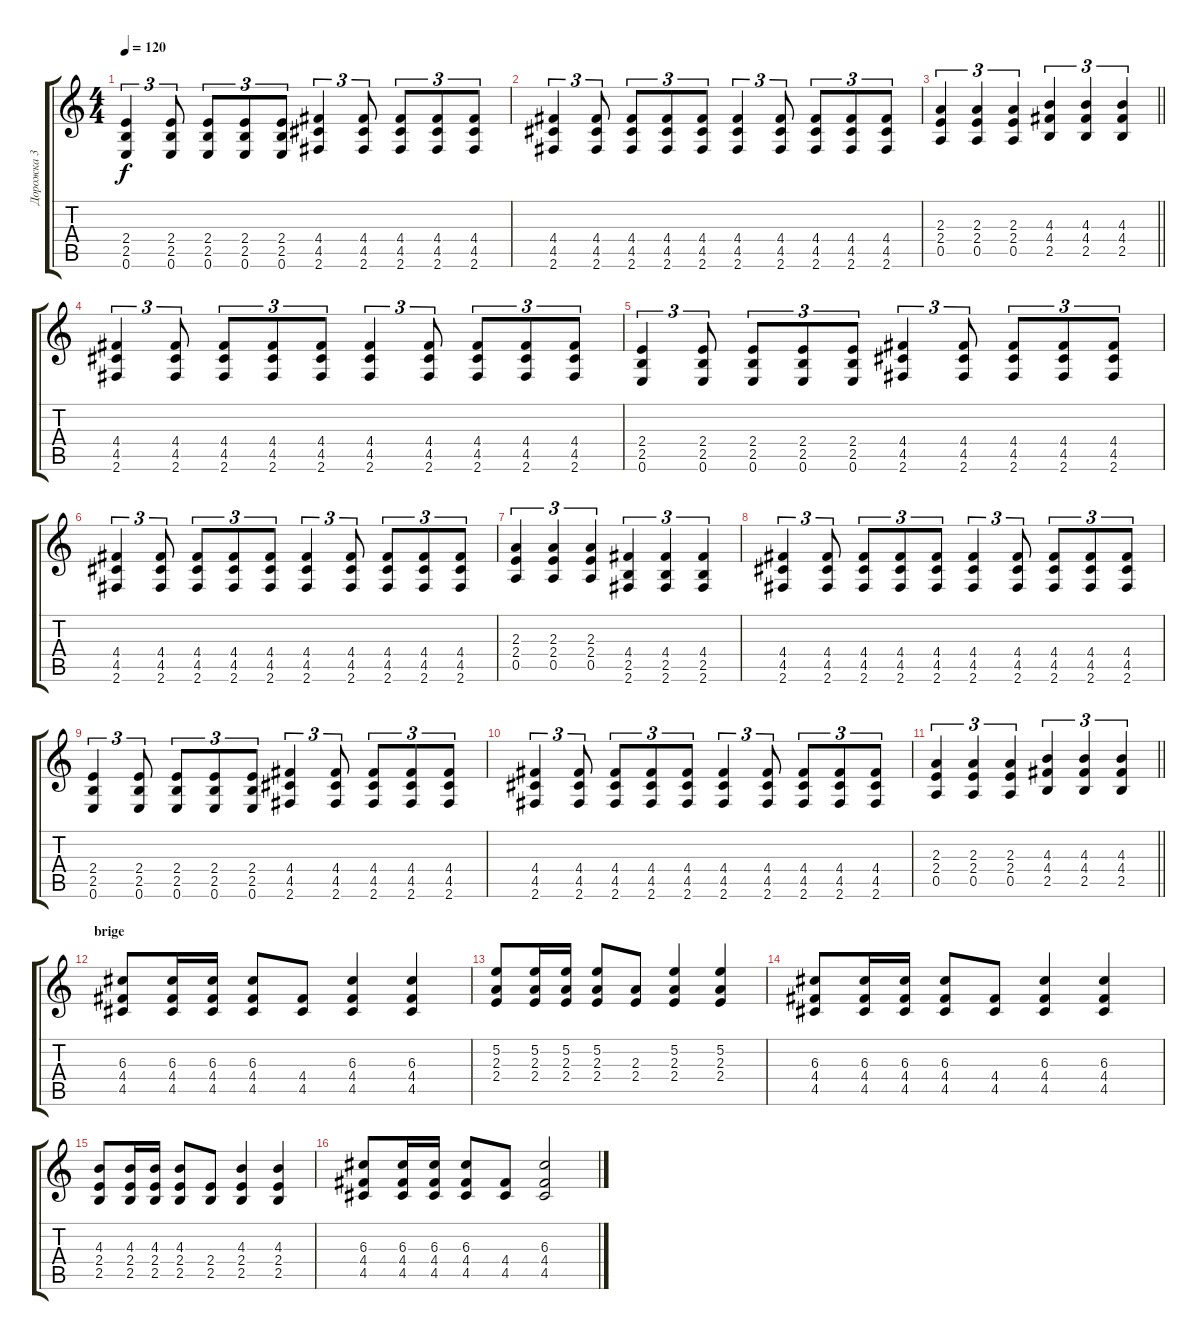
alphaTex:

\track ("Дорожка 3" "Дорожка 3") {instrument distortionguitar}
\staff {score tabs}
\tuning (E4 B3 G3 D3 A2 E2) {hide}
\ts (4 4)
\tempo 120
\clef g2
\ks c
(2.4 2.5 0.6).4{tu (3 2) dy f} (2.4 2.5 0.6).8{tu (3 2)} (2.4 2.5 0.6).8{tu (3 2)} (2.4 2.5 0.6).8{tu (3 2)} (2.4 2.5 0.6).8{tu (3 2)} (4.4 4.5 2.6).4{tu (3 2)} (4.4 4.5 2.6).8{tu (3 2)} (4.4 4.5 2.6).8{tu (3 2)} (4.4 4.5 2.6).8{tu (3 2)} (4.4 4.5 2.6).8{tu (3 2)} |
(4.4 4.5 2.6).4{tu (3 2)} (4.4 4.5 2.6).8{tu (3 2)} (4.4 4.5 2.6).8{tu (3 2)} (4.4 4.5 2.6).8{tu (3 2)} (4.4 4.5 2.6).8{tu (3 2)} (4.4 4.5 2.6).4{tu (3 2)} (4.4 4.5 2.6).8{tu (3 2)} (4.4 4.5 2.6).8{tu (3 2)} (4.4 4.5 2.6).8{tu (3 2)} (4.4 4.5 2.6).8{tu (3 2)} |
\barLineRight lightlight
(2.3 2.4 0.5).4{tu (3 2)} (2.3 2.4 0.5).4{tu (3 2)} (2.3 2.4 0.5).4{tu (3 2)} (4.3 4.4 2.5).4{tu (3 2)} (4.3 4.4 2.5).4{tu (3 2)} (4.3 4.4 2.5).4{tu (3 2)} |
(4.4 4.5 2.6).4{tu (3 2)} (4.4 4.5 2.6).8{tu (3 2)} (4.4 4.5 2.6).8{tu (3 2)} (4.4 4.5 2.6).8{tu (3 2)} (4.4 4.5 2.6).8{tu (3 2)} (4.4 4.5 2.6).4{tu (3 2)} (4.4 4.5 2.6).8{tu (3 2)} (4.4 4.5 2.6).8{tu (3 2)} (4.4 4.5 2.6).8{tu (3 2)} (4.4 4.5 2.6).8{tu (3 2)} |
(2.4 2.5 0.6).4{tu (3 2)} (2.4 2.5 0.6).8{tu (3 2)} (2.4 2.5 0.6).8{tu (3 2)} (2.4 2.5 0.6).8{tu (3 2)} (2.4 2.5 0.6).8{tu (3 2)} (4.4 4.5 2.6).4{tu (3 2)} (4.4 4.5 2.6).8{tu (3 2)} (4.4 4.5 2.6).8{tu (3 2)} (4.4 4.5 2.6).8{tu (3 2)} (4.4 4.5 2.6).8{tu (3 2)} |
(4.4 4.5 2.6).4{tu (3 2)} (4.4 4.5 2.6).8{tu (3 2)} (4.4 4.5 2.6).8{tu (3 2)} (4.4 4.5 2.6).8{tu (3 2)} (4.4 4.5 2.6).8{tu (3 2)} (4.4 4.5 2.6).4{tu (3 2)} (4.4 4.5 2.6).8{tu (3 2)} (4.4 4.5 2.6).8{tu (3 2)} (4.4 4.5 2.6).8{tu (3 2)} (4.4 4.5 2.6).8{tu (3 2)} |
(2.3 2.4 0.5).4{tu (3 2)} (2.3 2.4 0.5).4{tu (3 2)} (2.3 2.4 0.5).4{tu (3 2)} (4.4 2.5 2.6).4{tu (3 2)} (4.4 2.5 2.6).4{tu (3 2)} (4.4 2.5 2.6).4{tu (3 2)} |
(4.4 4.5 2.6).4{tu (3 2)} (4.4 4.5 2.6).8{tu (3 2)} (4.4 4.5 2.6).8{tu (3 2)} (4.4 4.5 2.6).8{tu (3 2)} (4.4 4.5 2.6).8{tu (3 2)} (4.4 4.5 2.6).4{tu (3 2)} (4.4 4.5 2.6).8{tu (3 2)} (4.4 4.5 2.6).8{tu (3 2)} (4.4 4.5 2.6).8{tu (3 2)} (4.4 4.5 2.6).8{tu (3 2)} |
(2.4 2.5 0.6).4{tu (3 2)} (2.4 2.5 0.6).8{tu (3 2)} (2.4 2.5 0.6).8{tu (3 2)} (2.4 2.5 0.6).8{tu (3 2)} (2.4 2.5 0.6).8{tu (3 2)} (4.4 4.5 2.6).4{tu (3 2)} (4.4 4.5 2.6).8{tu (3 2)} (4.4 4.5 2.6).8{tu (3 2)} (4.4 4.5 2.6).8{tu (3 2)} (4.4 4.5 2.6).8{tu (3 2)} |
(4.4 4.5 2.6).4{tu (3 2)} (4.4 4.5 2.6).8{tu (3 2)} (4.4 4.5 2.6).8{tu (3 2)} (4.4 4.5 2.6).8{tu (3 2)} (4.4 4.5 2.6).8{tu (3 2)} (4.4 4.5 2.6).4{tu (3 2)} (4.4 4.5 2.6).8{tu (3 2)} (4.4 4.5 2.6).8{tu (3 2)} (4.4 4.5 2.6).8{tu (3 2)} (4.4 4.5 2.6).8{tu (3 2)} |
\barLineRight lightlight
(2.3 2.4 0.5).4{tu (3 2)} (2.3 2.4 0.5).4{tu (3 2)} (2.3 2.4 0.5).4{tu (3 2)} (4.3 4.4 2.5).4{tu (3 2)} (4.3 4.4 2.5).4{tu (3 2)} (4.3 4.4 2.5).4{tu (3 2)} |
\section ("" "brige")
(6.3 4.4 4.5).8 (6.3 4.4 4.5).16 (6.3 4.4 4.5).16 (6.3 4.4 4.5).8 (4.4 4.5).8 (6.3 4.4 4.5).4 (6.3 4.4 4.5).4 |
(5.2 2.3 2.4).8 (5.2 2.3 2.4).16 (5.2 2.3 2.4).16 (5.2 2.3 2.4).8 (2.3 2.4).8 (5.2 2.3 2.4).4 (5.2 2.3 2.4).4 |
(6.3 4.4 4.5).8 (6.3 4.4 4.5).16 (6.3 4.4 4.5).16 (6.3 4.4 4.5).8 (4.4 4.5).8 (6.3 4.4 4.5).4 (6.3 4.4 4.5).4 |
(4.3 2.4 2.5).8 (4.3 2.4 2.5).16 (4.3 2.4 2.5).16 (4.3 2.4 2.5).8 (2.4 2.5).8 (4.3 2.4 2.5).4 (4.3 2.4 2.5).4 |
(6.3 4.4 4.5).8 (6.3 4.4 4.5).16 (6.3 4.4 4.5).16 (6.3 4.4 4.5).8 (4.4 4.5).8 (6.3 4.4 4.5).2
